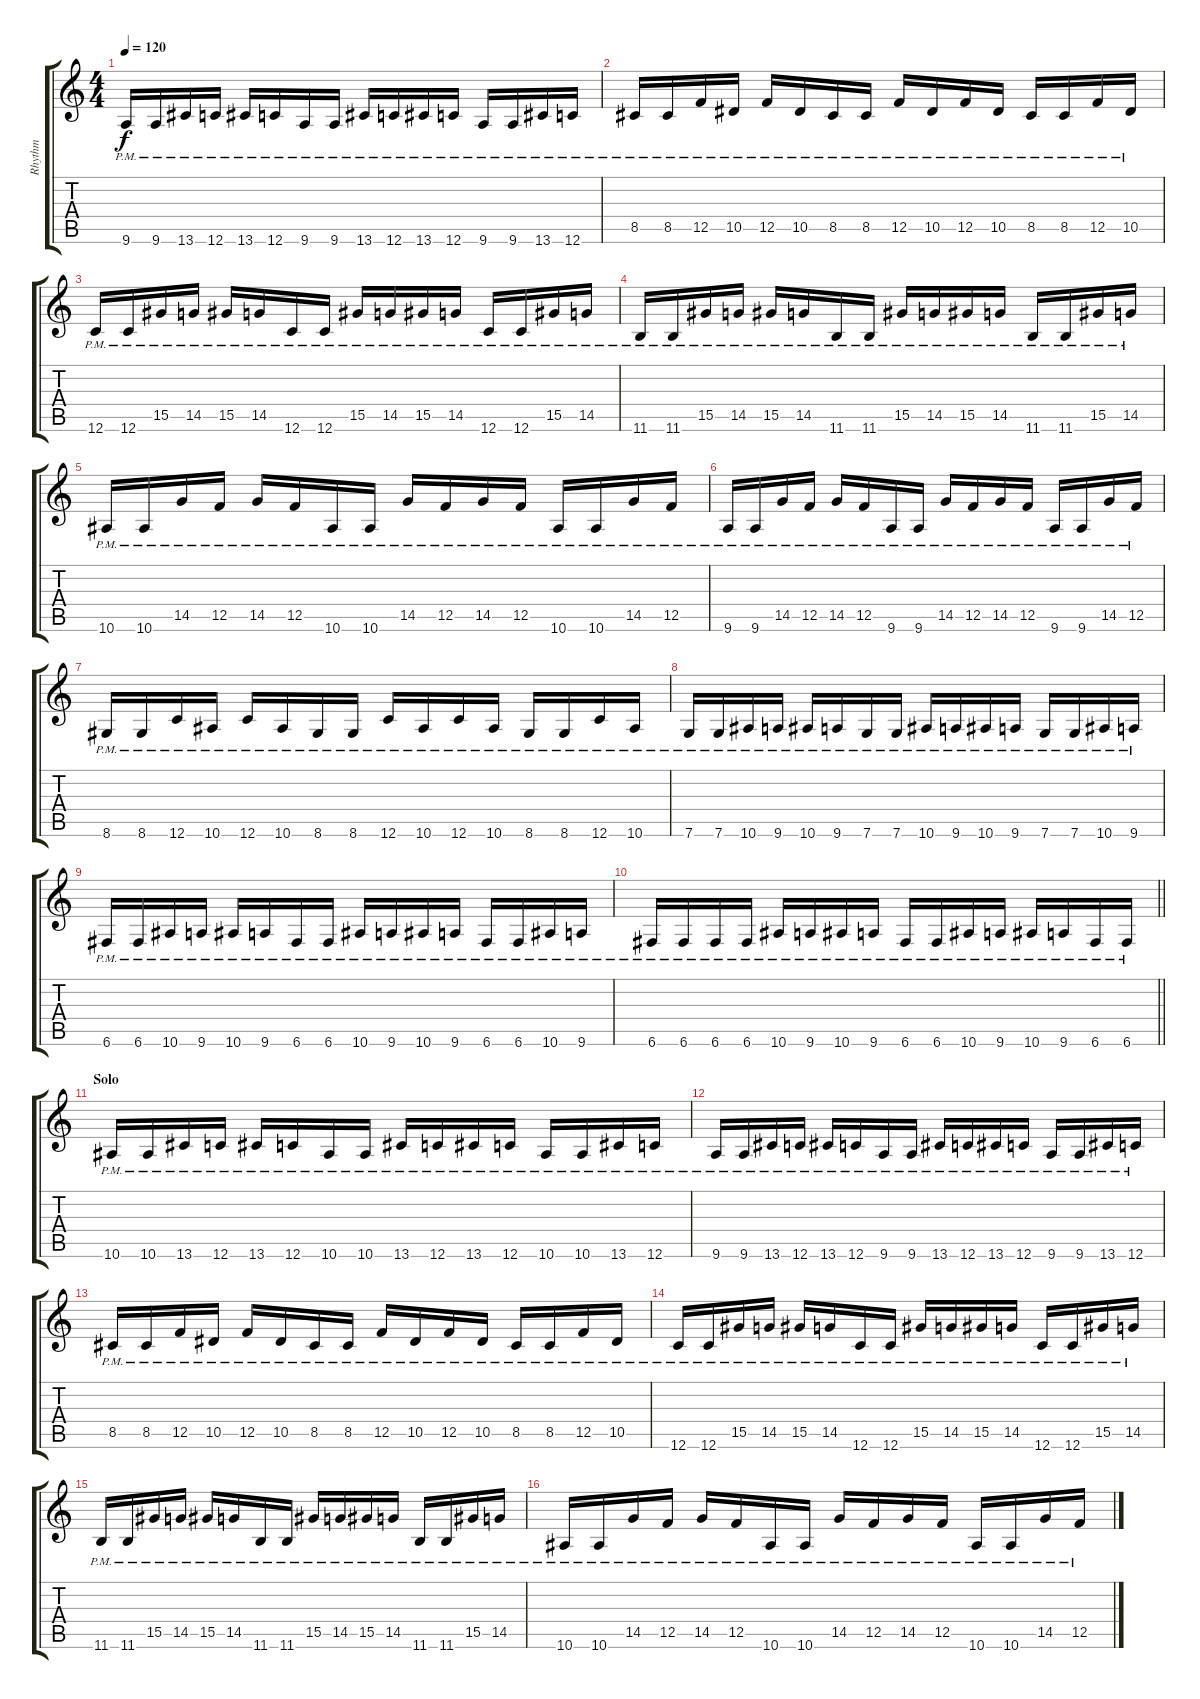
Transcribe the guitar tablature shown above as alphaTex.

\track ("Rhythm" "Rhythm") {instrument distortionguitar}
\staff {score tabs}
\tuning (C4 G3 Eb3 Bb2 F2 C2) {hide}
\ts (4 4)
\tempo 120
\clef g2
\ks c
9.6{pm}.16{dy f} 9.6{pm}.16 13.6{pm}.16 12.6{pm}.16 13.6{pm}.16 12.6{pm}.16 9.6{pm}.16 9.6{pm}.16 13.6{pm}.16 12.6{pm}.16 13.6{pm}.16 12.6{pm}.16 9.6{pm}.16 9.6{pm}.16 13.6{pm}.16 12.6{pm}.16 |
8.5{pm}.16 8.5{pm}.16 12.5{pm}.16 10.5{pm}.16 12.5{pm}.16 10.5{pm}.16 8.5{pm}.16 8.5{pm}.16 12.5{pm}.16 10.5{pm}.16 12.5{pm}.16 10.5{pm}.16 8.5{pm}.16 8.5{pm}.16 12.5{pm}.16 10.5{pm}.16 |
12.6{pm}.16 12.6{pm}.16 15.5{pm}.16 14.5{pm}.16 15.5{pm}.16 14.5{pm}.16 12.6{pm}.16 12.6{pm}.16 15.5{pm}.16 14.5{pm}.16 15.5{pm}.16 14.5{pm}.16 12.6{pm}.16 12.6{pm}.16 15.5{pm}.16 14.5{pm}.16 |
11.6{pm}.16 11.6{pm}.16 15.5{pm}.16 14.5{pm}.16 15.5{pm}.16 14.5{pm}.16 11.6{pm}.16 11.6{pm}.16 15.5{pm}.16 14.5{pm}.16 15.5{pm}.16 14.5{pm}.16 11.6{pm}.16 11.6{pm}.16 15.5{pm}.16 14.5{pm}.16 |
10.6{pm}.16 10.6{pm}.16 14.5{pm}.16 12.5{pm}.16 14.5{pm}.16 12.5{pm}.16 10.6{pm}.16 10.6{pm}.16 14.5{pm}.16 12.5{pm}.16 14.5{pm}.16 12.5{pm}.16 10.6{pm}.16 10.6{pm}.16 14.5{pm}.16 12.5{pm}.16 |
9.6{pm}.16 9.6{pm}.16 14.5{pm}.16 12.5{pm}.16 14.5{pm}.16 12.5{pm}.16 9.6{pm}.16 9.6{pm}.16 14.5{pm}.16 12.5{pm}.16 14.5{pm}.16 12.5{pm}.16 9.6{pm}.16 9.6{pm}.16 14.5{pm}.16 12.5{pm}.16 |
8.6{pm}.16 8.6{pm}.16 12.6{pm}.16 10.6{pm}.16 12.6{pm}.16 10.6{pm}.16 8.6{pm}.16 8.6{pm}.16 12.6{pm}.16 10.6{pm}.16 12.6{pm}.16 10.6{pm}.16 8.6{pm}.16 8.6{pm}.16 12.6{pm}.16 10.6{pm}.16 |
7.6{pm}.16 7.6{pm}.16 10.6{pm}.16 9.6{pm}.16 10.6{pm}.16 9.6{pm}.16 7.6{pm}.16 7.6{pm}.16 10.6{pm}.16 9.6{pm}.16 10.6{pm}.16 9.6{pm}.16 7.6{pm}.16 7.6{pm}.16 10.6{pm}.16 9.6{pm}.16 |
6.6{pm}.16 6.6{pm}.16 10.6{pm}.16 9.6{pm}.16 10.6{pm}.16 9.6{pm}.16 6.6{pm}.16 6.6{pm}.16 10.6{pm}.16 9.6{pm}.16 10.6{pm}.16 9.6{pm}.16 6.6{pm}.16 6.6{pm}.16 10.6{pm}.16 9.6{pm}.16 |
\barLineRight lightlight
6.6{pm}.16 6.6{pm}.16 6.6{pm}.16 6.6{pm}.16 10.6{pm}.16 9.6{pm}.16 10.6{pm}.16 9.6{pm}.16 6.6{pm}.16 6.6{pm}.16 10.6{pm}.16 9.6{pm}.16 10.6{pm}.16 9.6{pm}.16 6.6{pm}.16 6.6{pm}.16 |
\section ("" "Solo")
10.6{pm}.16 10.6{pm}.16 13.6{pm}.16 12.6{pm}.16 13.6{pm}.16 12.6{pm}.16 10.6{pm}.16 10.6{pm}.16 13.6{pm}.16 12.6{pm}.16 13.6{pm}.16 12.6{pm}.16 10.6{pm}.16 10.6{pm}.16 13.6{pm}.16 12.6{pm}.16 |
9.6{pm}.16 9.6{pm}.16 13.6{pm}.16 12.6{pm}.16 13.6{pm}.16 12.6{pm}.16 9.6{pm}.16 9.6{pm}.16 13.6{pm}.16 12.6{pm}.16 13.6{pm}.16 12.6{pm}.16 9.6{pm}.16 9.6{pm}.16 13.6{pm}.16 12.6{pm}.16 |
8.5{pm}.16 8.5{pm}.16 12.5{pm}.16 10.5{pm}.16 12.5{pm}.16 10.5{pm}.16 8.5{pm}.16 8.5{pm}.16 12.5{pm}.16 10.5{pm}.16 12.5{pm}.16 10.5{pm}.16 8.5{pm}.16 8.5{pm}.16 12.5{pm}.16 10.5{pm}.16 |
12.6{pm}.16 12.6{pm}.16 15.5{pm}.16 14.5{pm}.16 15.5{pm}.16 14.5{pm}.16 12.6{pm}.16 12.6{pm}.16 15.5{pm}.16 14.5{pm}.16 15.5{pm}.16 14.5{pm}.16 12.6{pm}.16 12.6{pm}.16 15.5{pm}.16 14.5{pm}.16 |
11.6{pm}.16 11.6{pm}.16 15.5{pm}.16 14.5{pm}.16 15.5{pm}.16 14.5{pm}.16 11.6{pm}.16 11.6{pm}.16 15.5{pm}.16 14.5{pm}.16 15.5{pm}.16 14.5{pm}.16 11.6{pm}.16 11.6{pm}.16 15.5{pm}.16 14.5{pm}.16 |
10.6{pm}.16 10.6{pm}.16 14.5{pm}.16 12.5{pm}.16 14.5{pm}.16 12.5{pm}.16 10.6{pm}.16 10.6{pm}.16 14.5{pm}.16 12.5{pm}.16 14.5{pm}.16 12.5{pm}.16 10.6{pm}.16 10.6{pm}.16 14.5{pm}.16 12.5{pm}.16
